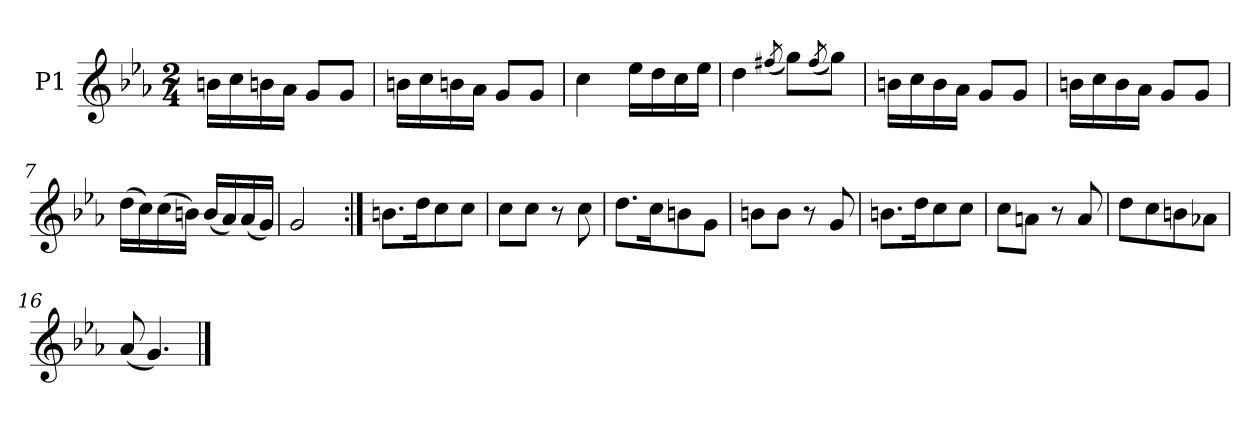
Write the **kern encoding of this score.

**kern
*part1
*staff1
*I"P1
*clefG2
*k[b-e-a-]
*M2/4
=1
16bnLL
16cc
16bn
16a-JJ
8gL
8gJ
=2
16bnLL
16cc
16bn
16a-JJ
8gL
8gJ
=3
4cc
16ee-LL
16dd
16cc
16ee-JJ
=4
4dd
(8qff#X/
8ggL)
(8qff#/
8ggJ)
=5
16bnLL
16cc
16b
16a-JJ
8gL
8gJ
=6
16bnLL
16cc
16b
16a-JJ
8gL
8gJ
=7
(16ddLL
16cc)
(16cc
16bnJJ)
(16bLL
16a-)
(16a-
16gJJ)
=8
2g
=9:|!
8.bnL
16ddK
8cc
8ccJ
=10
8ccL
8ccJ
8r
8cc
=11
8.ddL
16ccK
8bn
8gJ
=12
8bnL
8bJ
8r
8g
=13
8.bnL
16ddK
8cc
8ccJ
=14
8ccL
8anJ
8r
8a
=15
8ddL
8cc
8bn
8a-XJ
=16
(8a-
4.g)
==
*-
